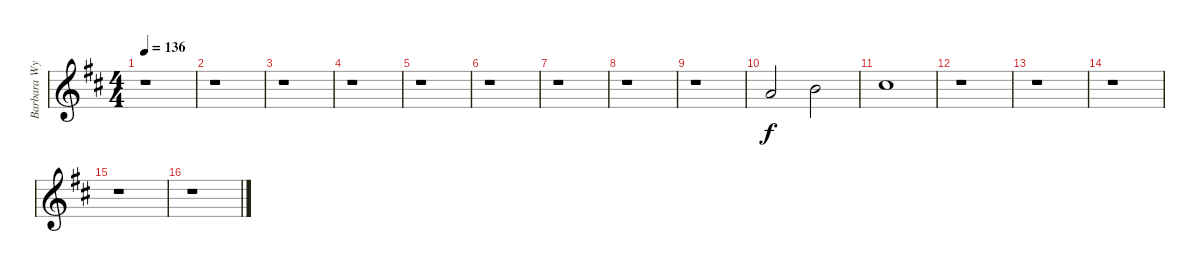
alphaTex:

\track ("Barbara Wyrick Vocals" "Barbara Wy") {instrument flute}
\staff {score}
\tuning (Eb4 Bb3 Gb3 Db3 Ab2 Eb2) {hide}
\ts (4 4)
\tempo 136
\clef g2
\ks d
r.1{dy f} |
r.1 |
r.1 |
r.1 |
r.1 |
r.1 |
r.1 |
r.1 |
r.1 |
11.2.2 13.2.2 |
15.2.1 |
r.1 |
r.1 |
r.1 |
r.1 |
r.1
